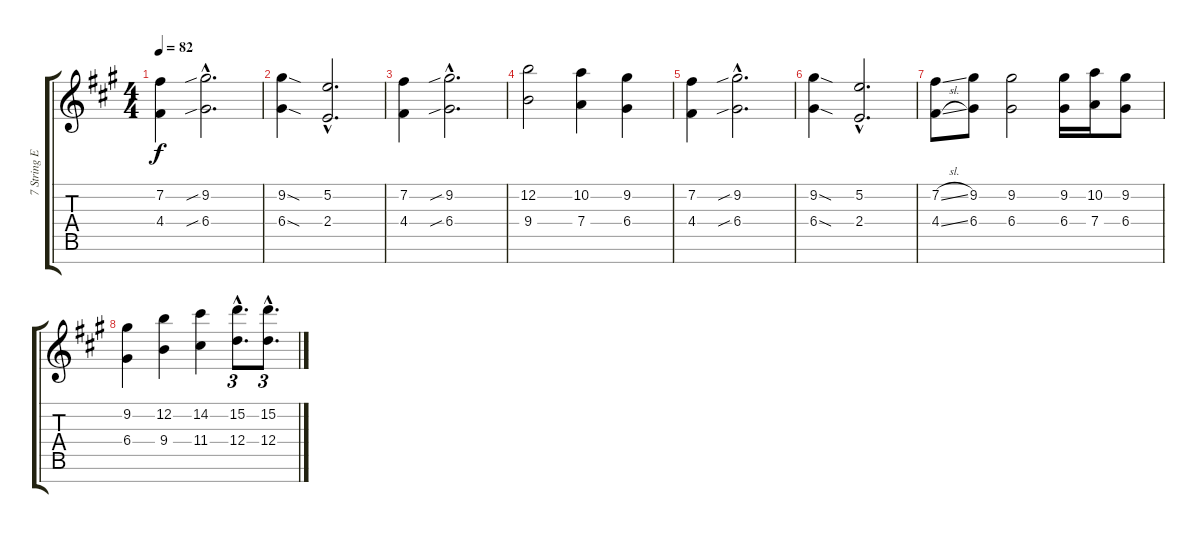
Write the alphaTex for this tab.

\track ("7 String Elec. Gtr. Clean" "7 String E") {instrument electricguitarclean}
\staff {score tabs}
\tuning (E4 B3 G3 D3 A2 E2 B1) {hide}
\ts (4 4)
\tempo 82
\clef g2
\ks a
(7.2 4.4).4{dy f} (9.2{sib hac} 6.4{sib hac}).2{d} |
(9.2{sod} 6.4{sod}).4 (5.2{hac} 2.4{hac}).2{d} |
(7.2 4.4).4 (9.2{sib hac} 6.4{sib hac}).2{d} |
(12.2 9.4).2 (10.2 7.4).4 (9.2 6.4).4 |
(7.2 4.4).4 (9.2{sib hac} 6.4{sib hac}).2{d} |
(9.2{sod} 6.4{sod}).4 (5.2{hac} 2.4{hac}).2{d} |
(7.2{sl} 4.4{sl}).8 (9.2 6.4).8 (9.2 6.4).2 (9.2 6.4).16 (10.2 7.4).16 (9.2 6.4).8 |
(9.2 6.4).4 (12.2 9.4).4 (14.2 11.4).4 (15.2{hac} 12.4{hac}).8{d tu (3 2)} (15.2{hac} 12.4{hac}).8{d tu (3 2)}
